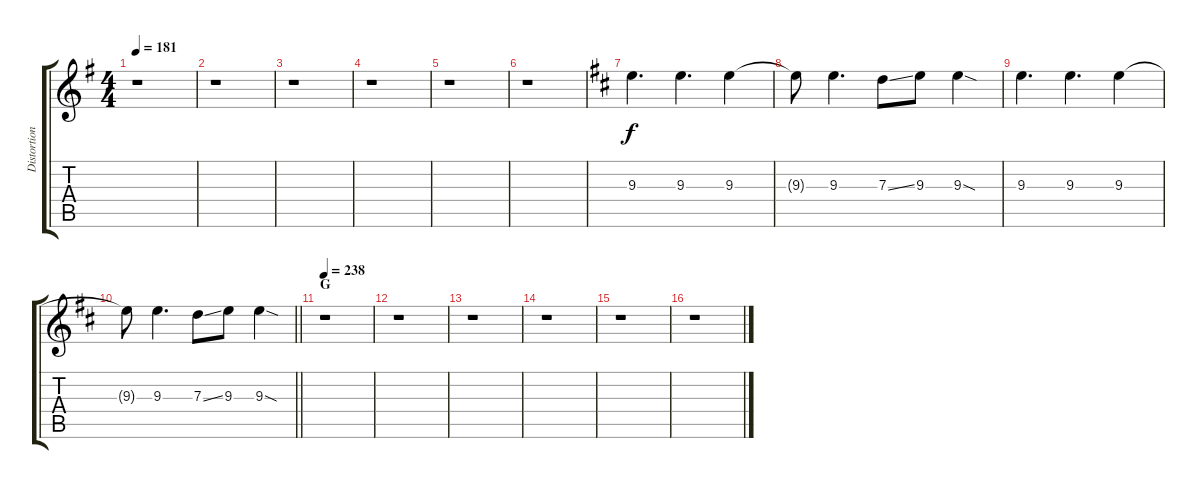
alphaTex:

\track ("Distortion 6" "Distortion") {instrument distortionguitar}
\staff {score tabs}
\tuning (E4 B3 G3 D3 A2 E2) {hide}
\ts (4 4)
\tempo 181
\clef g2
\ks g
r.1{dy f} |
r.1 |
r.1 |
r.1 |
r.1 |
r.1 |
\ks d
9.3.4{d} 9.3.4{d} 9.3.4 |
9.3{t}.8 9.3.4{d} 7.3{ss}.8 9.3.8 9.3{sod}.4 |
9.3.4{d} 9.3.4{d} 9.3.4 |
\barLineRight lightlight
9.3{t}.8 9.3.4{d} 7.3{ss}.8 9.3.8 9.3{sod}.4 |
\section ("" "G")
\tempo 238
r.1 |
r.1 |
r.1 |
r.1 |
r.1 |
r.1
